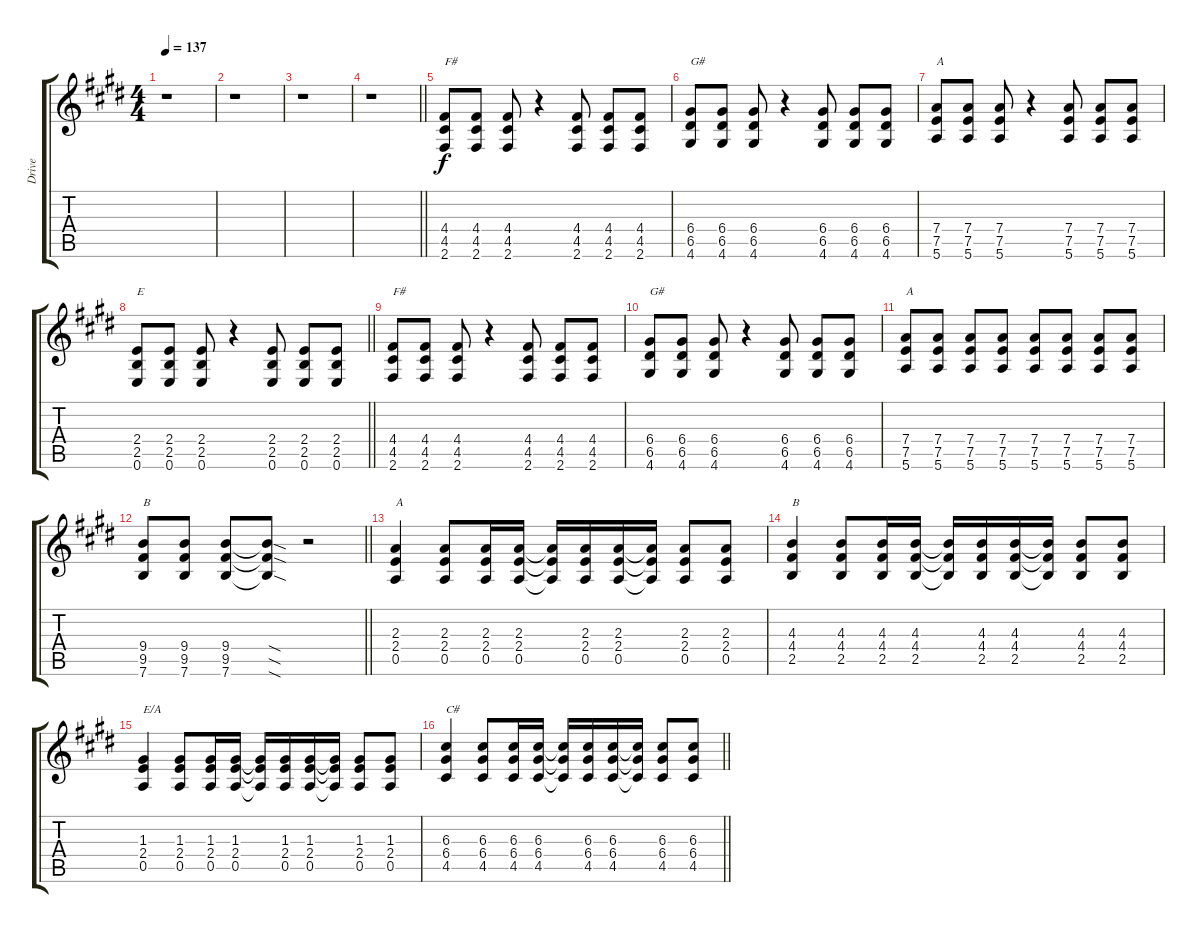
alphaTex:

\track ("Drive" "Drive") {instrument distortionguitar}
\staff {score tabs}
\tuning (E4 B3 G3 D3 A2 E2) {hide}
\ts (4 4)
\tempo 137
\clef g2
\ks e
r.1{dy f} |
r.1 |
r.1 |
\barLineRight lightlight
r.1 |
(4.4 4.5 2.6).8{txt "F#" volume 13} (4.4 4.5 2.6).8 (4.4 4.5 2.6).8 r.4 (4.4 4.5 2.6).8 (4.4 4.5 2.6).8 (4.4 4.5 2.6).8 |
(6.4 6.5 4.6).8{txt "G#"} (6.4 6.5 4.6).8 (6.4 6.5 4.6).8 r.4 (6.4 6.5 4.6).8 (6.4 6.5 4.6).8 (6.4 6.5 4.6).8 |
(7.4 7.5 5.6).8{txt "A"} (7.4 7.5 5.6).8 (7.4 7.5 5.6).8 r.4 (7.4 7.5 5.6).8 (7.4 7.5 5.6).8 (7.4 7.5 5.6).8 |
\barLineRight lightlight
(2.4 2.5 0.6).8{txt "E"} (2.4 2.5 0.6).8 (2.4 2.5 0.6).8 r.4 (2.4 2.5 0.6).8 (2.4 2.5 0.6).8 (2.4 2.5 0.6).8 |
(4.4 4.5 2.6).8{txt "F#"} (4.4 4.5 2.6).8 (4.4 4.5 2.6).8 r.4 (4.4 4.5 2.6).8 (4.4 4.5 2.6).8 (4.4 4.5 2.6).8 |
(6.4 6.5 4.6).8{txt "G#"} (6.4 6.5 4.6).8 (6.4 6.5 4.6).8 r.4 (6.4 6.5 4.6).8 (6.4 6.5 4.6).8 (6.4 6.5 4.6).8 |
(7.4 7.5 5.6).8{txt "A"} (7.4 7.5 5.6).8 (7.4 7.5 5.6).8 (7.4 7.5 5.6).8 (7.4 7.5 5.6).8 (7.4 7.5 5.6).8 (7.4 7.5 5.6).8 (7.4 7.5 5.6).8 |
\barLineRight lightlight
(9.4 9.5 7.6).8{txt "B"} (9.4 9.5 7.6).8 (9.4 9.5 7.6).8 (9.4{sod t} 9.5{sod t} 7.6{sod t}).8 r.2 |
(2.3 2.4 0.5).4{txt "A"} (2.3 2.4 0.5).8 (2.3 2.4 0.5).16 (2.3 2.4 0.5).16 (2.3{t} 2.4{t} 0.5{t}).16 (2.3 2.4 0.5).16 (2.3 2.4 0.5).16 (2.3{t} 2.4{t} 0.5{t}).16 (2.3 2.4 0.5).8 (2.3 2.4 0.5).8 |
(4.3 4.4 2.5).4{txt "B"} (4.3 4.4 2.5).8 (4.3 4.4 2.5).16 (4.3 4.4 2.5).16 (4.3{t} 4.4{t} 2.5{t}).16 (4.3 4.4 2.5).16 (4.3 4.4 2.5).16 (4.3{t} 4.4{t} 2.5{t}).16 (4.3 4.4 2.5).8 (4.3 4.4 2.5).8 |
(1.3 2.4 0.5).4{txt "E/A"} (1.3 2.4 0.5).8 (1.3 2.4 0.5).16 (1.3 2.4 0.5).16 (1.3{t} 2.4{t} 0.5{t}).16 (1.3 2.4 0.5).16 (1.3 2.4 0.5).16 (1.3{t} 2.4{t} 0.5{t}).16 (1.3 2.4 0.5).8 (1.3 2.4 0.5).8 |
\barLineRight lightlight
(6.3 6.4 4.5).4{txt "C#"} (6.3 6.4 4.5).8 (6.3 6.4 4.5).16 (6.3 6.4 4.5).16 (6.3{t} 6.4{t} 4.5{t}).16 (6.3 6.4 4.5).16 (6.3 6.4 4.5).16 (6.3{t} 6.4{t} 4.5{t}).16 (6.3 6.4 4.5).8 (6.3 6.4 4.5).8
